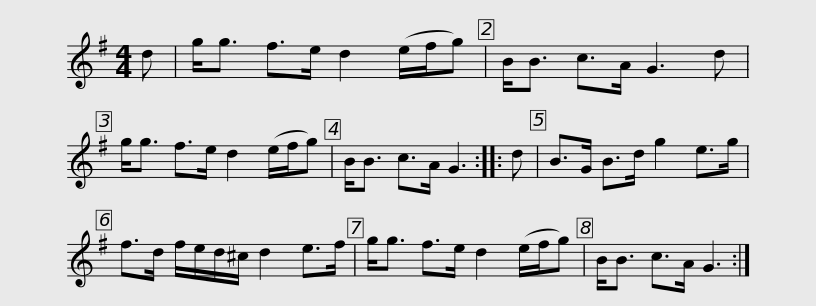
X:1
L:1/8
M:4/4
I:linebreak $
K:G
V:1 treble
V:1
 d | g<g f>e d2 (e/f/g) | B<B c>A G3 d | g<g f>e d2 (e/f/g) | B<B c>A G3 :: %5
 d | B>G B>d g2 e>g |$ f>d f/e/d/^c/ d2 e>f | g<g f>e d2 (e/f/g) | B<B c>A G3 :| %10
